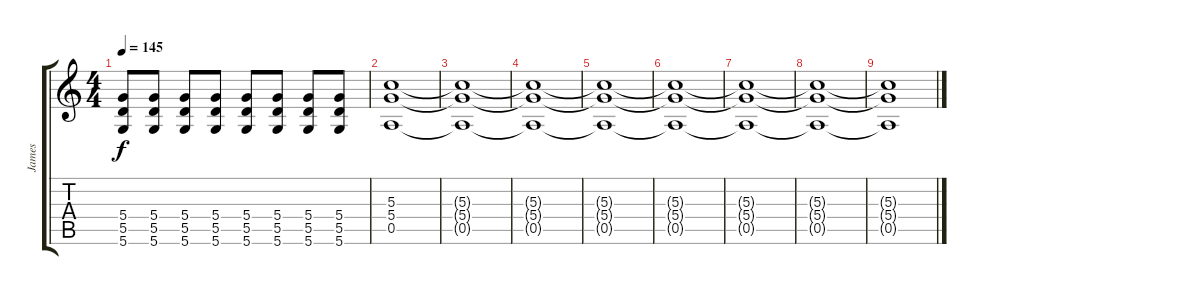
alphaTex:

\track ("James" "James") {instrument distortionguitar}
\staff {score tabs}
\tuning (E4 B3 G3 D3 A2 D2) {hide}
\ts (4 4)
\tempo 145
\clef g2
\ks c
(5.4 5.5 5.6).8{dy f} (5.4 5.5 5.6).8 (5.4 5.5 5.6).8 (5.4 5.5 5.6).8 (5.4 5.5 5.6).8 (5.4 5.5 5.6).8 (5.4 5.5 5.6).8 (5.4 5.5 5.6).8 |
(5.3 5.4 0.5).1 |
(5.3{t} 5.4{t} 0.5{t}).1 |
(5.3{t} 5.4{t} 0.5{t}).1 |
(5.3{t} 5.4{t} 0.5{t}).1 |
(5.3{t} 5.4{t} 0.5{t}).1 |
(5.3{t} 5.4{t} 0.5{t}).1 |
(5.3{t} 5.4{t} 0.5{t}).1 |
(5.3{t} 5.4{t} 0.5{t}).1
